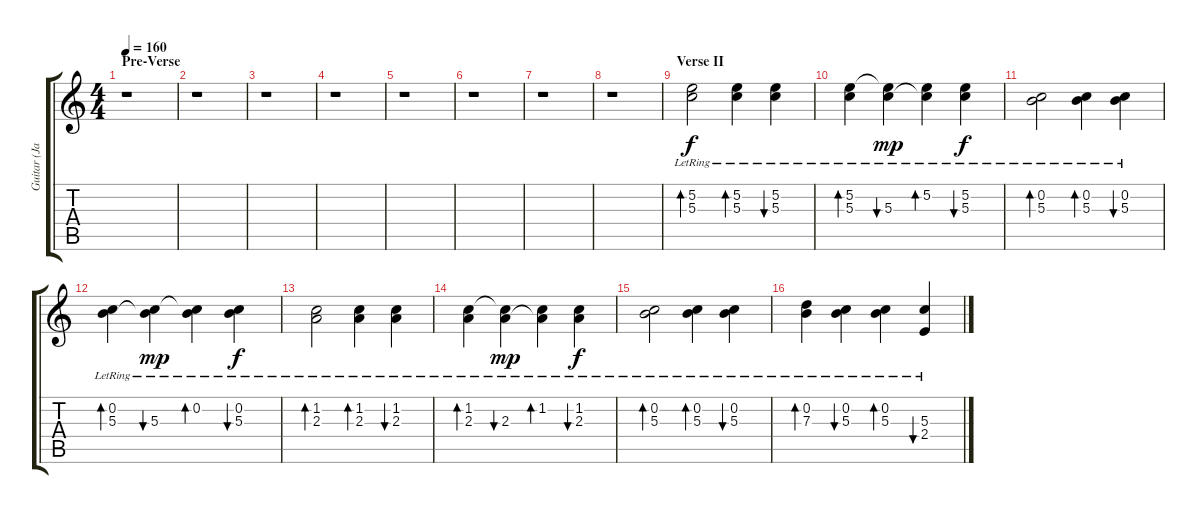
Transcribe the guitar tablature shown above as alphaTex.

\track ("Guitar (Jazz Guitar)" "Guitar (Ja") {instrument electricguitarjazz}
\staff {score tabs}
\tuning (E4 B3 G3 D3 A2 E2) {hide}
\ts (4 4)
\section ("" "Pre-Verse")
\tempo 160
\clef g2
\ks c
r.1{dy f} |
r.1 |
r.1 |
r.1 |
r.1 |
r.1 |
r.1 |
r.1 |
\section ("" "Verse II")
(5.2{lr} 5.3{lr}).2{bd 120} (5.2{lr} 5.3{lr}).4{bd 120} (5.2{lr} 5.3{lr}).4{bu 120} |
(5.2{lr} 5.3{lr}).4{bd 120} (5.2{t} 5.3{lr}).4{bu 120 dy mp} (5.2{lr} 5.3{t}).4{bd 120} (5.2{lr} 5.3{lr}).4{bu 120 dy f} |
(0.2{lr} 5.3{lr}).2{bd 120} (0.2{lr} 5.3{lr}).4{bd 120} (0.2{lr} 5.3{lr}).4{bu 120} |
(0.2{lr} 5.3{lr}).4{bd 120} (0.2{t} 5.3{lr}).4{bu 120 dy mp} (0.2{lr} 5.3{t}).4{bd 120} (0.2{lr} 5.3{lr}).4{bu 120 dy f} |
(1.2{lr} 2.3{lr}).2{bd 120} (1.2{lr} 2.3{lr}).4{bd 120} (1.2{lr} 2.3{lr}).4{bu 120} |
(1.2{lr} 2.3{lr}).4{bd 120} (1.2{t} 2.3{lr}).4{bu 120 dy mp} (1.2{lr} 2.3{t}).4{bd 120} (1.2{lr} 2.3{lr}).4{bu 120 dy f} |
(0.2{lr} 5.3{lr}).2{bd 120} (0.2{lr} 5.3{lr}).4{bd 120} (0.2{lr} 5.3{lr}).4{bu 120} |
(0.2{lr} 7.3{lr}).4{bd 120} (0.2{lr} 5.3{lr}).4{bu 120} (0.2{lr} 5.3{lr}).4{bd 120} (5.3{lr} 2.4).4{bu 120}
